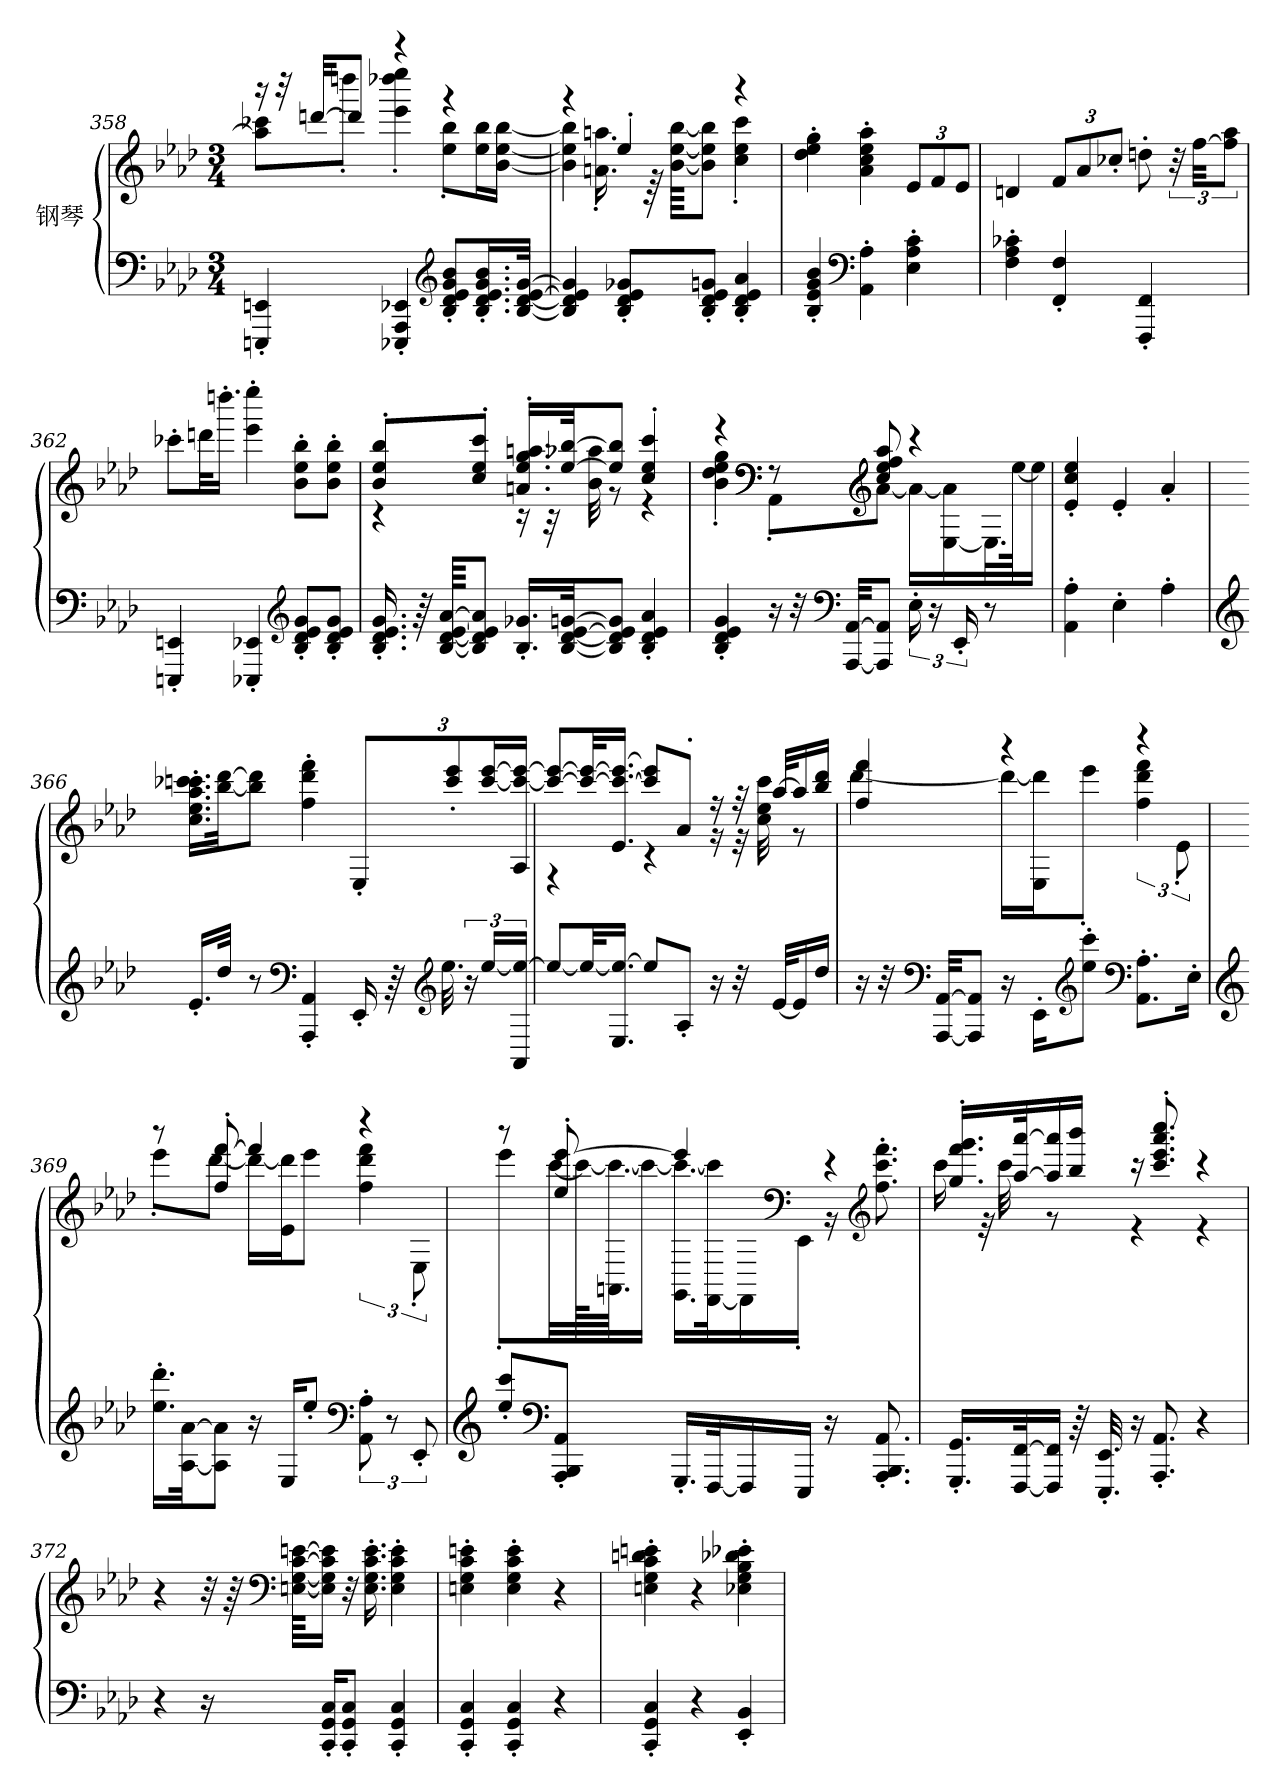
**kern	**kern
*part1	*part1
*staff2	*staff1
*I"钢琴	*
!!LO:LB:g=z
*clefF4	*clefG2
*k[b-e-a-d-]	*k[b-e-a-d-]
*M3/4	*M3/4
=358	=358
*	*^
4EEEn/' 4EEn/'	16r	8aa-\] 8ccc-X\L
.	32r	.
.	[32dddn/KKL	.
.	8ddd/J]	8ddddn'\J
4EEE-X/' 4AAA-/' 4EE-X/'	4r	4eee-\' 4dddd-X\' 4eeee-\'
*clefG2	*	*
8B-/' 8d-/' 8e-/' 8g/' 8b-/'L	4r	8ee-\' 8bb-\'L
16.B-/' 16.d-/' 16.e-/' 16.g/' 16.b-/'L	.	16ee-\ 16bb-\L
.	.	[16b-\ [16ee-\ [16bb-\JJ
[32B-/ [32d-/ [32e-/ [32g/JJk	.	.
=359	=359	=359
4B-/] 4d-/] 4e-/] 4g/]	4r	4b-\] 4ee-\] 4bb-\]
8B-/' 8d-/' 8e-/' 8g-X/'L	4ee-'/	16.an\' 16.aan\'
.	.	64r
.	.	[64b-\ [64ee-\ [64bb-\KKKL
8B-/' 8d-/' 8e-/' 8gn/'J	.	8b-\] 8ee-\] 8bb-\]J
4B-/' 4d-/' 4e-/' 4a-/'	4r	4cc\' 4ee-\' 4ccc\'
*	*v	*v
=360	=360
4B-/' 4e-/' 4g/' 4b-/'	4dd-\' 4ee-\' 4gg\'
*clefF4	*
4AA-\' 4A-\'	4a-\' 4cc\' 4ee-\' 4aa-\'
*	*Xbrackettup
4E-\' 4A-\' 4c\'	12e-/L
.	12f/
.	12e-/J
!!LO:LB:g=z
=361	=361
4F\' 4A-\' 4c-X\'	4dn/
4FF/' 4F/'	12f/L
.	12a-/
.	12cc-X'/J
4FFF/' 4FF/'	8ddn'\
*	*brackettup
.	48r
.	[48ff\KKL
.	12ff\] 12aa-\J
=362	=362
4EEEn/' 4EEn/'	8ccc-X'\L
.	32dddn\KL
.	16.ddddn'\JJ
4EEE-X/' 4EE-X/'	4eee-\' 4eeee-\'
*clefG2	*
8B-/' 8d-/' 8e-/' 8g/'L	8b-\' 8ee-\' 8bb-\'L
8B-/' 8d-/' 8e-/' 8g/'J	8b-\' 8ee-\' 8bb-\'J
=363	=363
*	*^
16.B-/' 16.d-/' 16.e-/' 16.g/'	8b-/' 8ee-/' 8bb-/'L	4r
64r	.	.
[64B-/ [64d-/ [64e-/ [64a-/KKKL	.	.
8B-/] 8d-/] 8e-/] 8a-/]J	8cc/' 8ee-/' 8ccc/'J	.
16.B-/' 16.g-X/'LL	16.an/' 16.ee-/' 16.gg/' 16.aan/'LL	16r
.	.	32r
[32B-/ [32d-/ [32e-/ [32gn/JK	[32ee-/ [32bb-/JK	32b-\ 32aa-X\
8B-/] 8d-/] 8e-/] 8g/]J	8ee-/] 8bb-/]J	8r
4B-/' 4d-/' 4e-/' 4a-/'	4cc/' 4ee-/' 4ccc/'	4r
!!LO:LB:g=z	!!
=364	=364	=364
4B-/' 4d-/' 4e-/' 4g/'	4r	4b-\' 4dd-\' 4ee-\' 4gg\'
*	*clefF4	*
16r	8r	8AA-'\L
32r	.	.
*clefF4	*	*
[32AAA-/ [32AA-/KKL	.	.
*	*clefG2	*
8AAA-/] 8AA-/]J	8cc/ 8ee-/ 8ff/ 8aa-/	[8a-\J
24E-'\	4r	16a-\LL_
24r	.	.
.	.	[16E-\ 16a-\]
24EE-'/	.	.
8r	.	32.E-\L]
.	.	[64ee-\JK
.	.	16ee-\JJ]
*	*v	*v
=365	=365
4AA-\' 4A-\'	4e-/' 4cc/' 4ee-/'
4E-'\	4e-'/
4A-'\	4a-'/
=366	=366
*clefG2	*
16.e-'/LL	16.cc\' 16.ee-\' 16.aa-\' 16.ccc-X\' 16.cccn\'LL
32dd-/JJk	[32bb-\ [32ddd-\JK
8r	8bb-\] 8ddd-\]J
*clefF4	*
4AAA-/' 4AA-/'	4ff\' 4ddd-\' 4fff\'
*	*Xbrackettup
16EE-'/	12E-'/L
64r	.
*clefG2	*
32.ee-\	.
.	12ccc/' 12eee-/'
24r	.
[24ee-/LL	[24ccc/ [24eee-/L
24AA-/ 24ee-/_JJ	24A-/ 24ccc/_ 24eee-/_JJ
!!LO:LB:g=z
=367	=367
*	*^
8ee-/L_	8ccc/_ 8eee-/_L	4r
32ee-/KL_	32ccc/_ 32eee-/_KL	.
16.E-/ 16.ee-/_JJ	16.e-/ 16.ccc/_ 16.eee-/_JJ	.
8ee-/L]	8ccc/] 8eee-/]L	4r
8A-'/J	8a-'/J	.
16r	16r	16r
32r	32r	32r
[32e-/KLL	[32aa-/KLL	32cc\ 32ee-\ 32ccc\
16e-/]	16aa-/]	8r
16dd-/JJ	16bb-/ 16ddd-/JJ	.
=368	=368	=368
16r	4ff/ 4fff/	[4ddd-\
32r	.	.
*clefF4	*	*
[32AAA-/ [32AA-/KKL	.	.
8AAA-/] 8AA-/]J	.	.
16r	4r	16ddd-\LL_
16EE-'\KL	.	16E-\ 16ddd-\]J
*clefG2	*	*
8ee-\' 8ccc\'J	.	8eee-'\J
*clefF4	*	*
*	*	*brackettup
8.AA-\' 8.A-\'L	4r	6ff\ 6ddd-\ 6fff\
.	.	12e-'\
16E-'\Jk	.	.
!!LO:LB:g=z	!!
=369	=369	=369
*clefG2	*	*
16.ee-\' 16.ddd-\'LL	8r	8eee-'\L
[32A-\ [32a-\JK	.	.
8A-\] 8a-\]J	8ff/' [8fff/'	[8ddd-\J
16r	4fff/]	16ddd-\LL_
16E-/KL	.	16e-\ 16ddd-\]J
8ee-'/J	.	8eee-\J
*clefF4	*	*
12AA-\' 12A-\'	4r	6ff\ 6ddd-\ 6fff\
12r	.	.
12EE-'/	.	12E-'\
=370	=370	=370
*clefG2	*	*
8ee-/' 8ccc/'L	8r	8eee-'\L
*clefF4	*	*
8AAA-/' 8BBB-/' 8AA-/'J	8ee-/' [8eee-/'	[32ccc\LL
.	.	128ccc\KL_
.	.	64.AAn\ 64.ccc\_JJ
.	.	16ccc\JJ_
16.GGG'/LL	4eee-/]	16.GG\ 16.ccc\_LL
[32FFF/K	.	[32FF\ 32ccc\]K
16FFF/]	.	16FF\]
*	*clefF4	*
16EEE-/JJ	.	16EE-'\JJ
16r	4r	16r
*	*clefG2	*
8.AAA-/' 8.BBB-/' 8.AA-/'	.	8.ff\' 8.ccc\' 8.fff\'
!!LO:PB:g=z	!!
=371	=371	=371
16.GGG/' 16.GG/'LL	16.gg/' 16.fff/' 16.ggg/'LL	16ccc\
.	.	32r
[32FFF/ [32FF/K	[32aa-/ [32aaa-/K	32ccc\
16FFF/] 16FF/]JJ	16aa-/] 16aaa-/]	8r
64r	16bb-/ 16bbb-/JJ	.
32.EEE-/' 32.EE-/'	.	.
16r	16r	4r
8.AAA-/' 8.AA-/'	8.ccc/' 8.eee-/' 8.aaa-/' 8.cccc/'	.
4r	4r	4r
*	*v	*v
=372	=372
4r	4r
16r	32r
.	64r
*	*clefF4
.	[64En\ [64G\ [64c\ [64en\KKLL
16CC/' 16GG/' 16C/'KL	16E\] 16G\] 16c\] 16e\]JJ
8CC/' 8GG/' 8C/'J	32r
.	16.E\' 16.G\' 16.c\' 16.e\'
4CC/' 4GG/' 4C/'	4E\' 4G\' 4c\' 4e\'
=373	=373
4CC/' 4GG/' 4C/'	4En\' 4G\' 4c\' 4en\'
4CC/' 4GG/' 4C/'	4E\' 4G\' 4c\' 4e\'
4r	4r
=374	=374
4CC/' 4GG/' 4C/'	4En\' 4G\' 4c\' 4dn\' 4en\'
4r	4r
4EE-/' 4BB-/'	4E-X\' 4G\' 4B-\' 4d-X\' 4e-X\'
=	=
*-	*-
